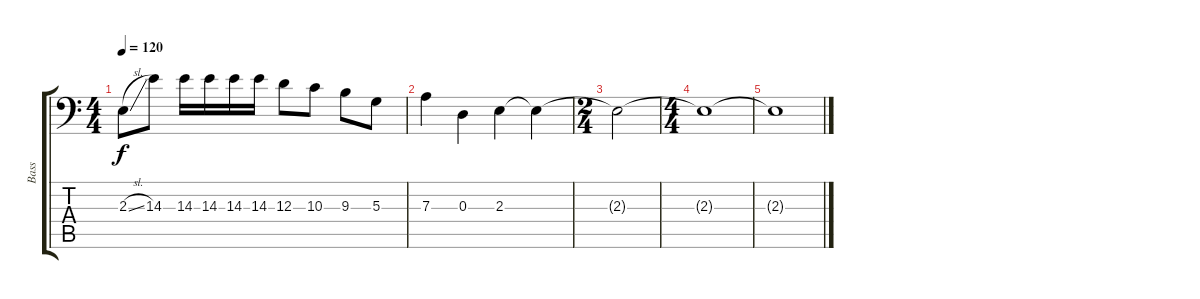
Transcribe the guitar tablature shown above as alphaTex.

\track ("Bass" "Bass") {instrument electricbassfinger}
\staff {score tabs}
\tuning (C3 G2 D2 A1 E1 B0) {hide}
\ts (4 4)
\tempo 120
\clef f4
\ks c
2.3{sl}.8{dy f} 14.3.8 14.3.16 14.3.16 14.3.16 14.3.16 12.3.8 10.3.8 9.3.8 5.3.8 |
7.3.4 0.3.4 2.3.4 2.3{t}.4 |
\ts (2 4)
2.3{t}.2 |
\ts (4 4)
2.3{t}.1 |
2.3{t}.1
